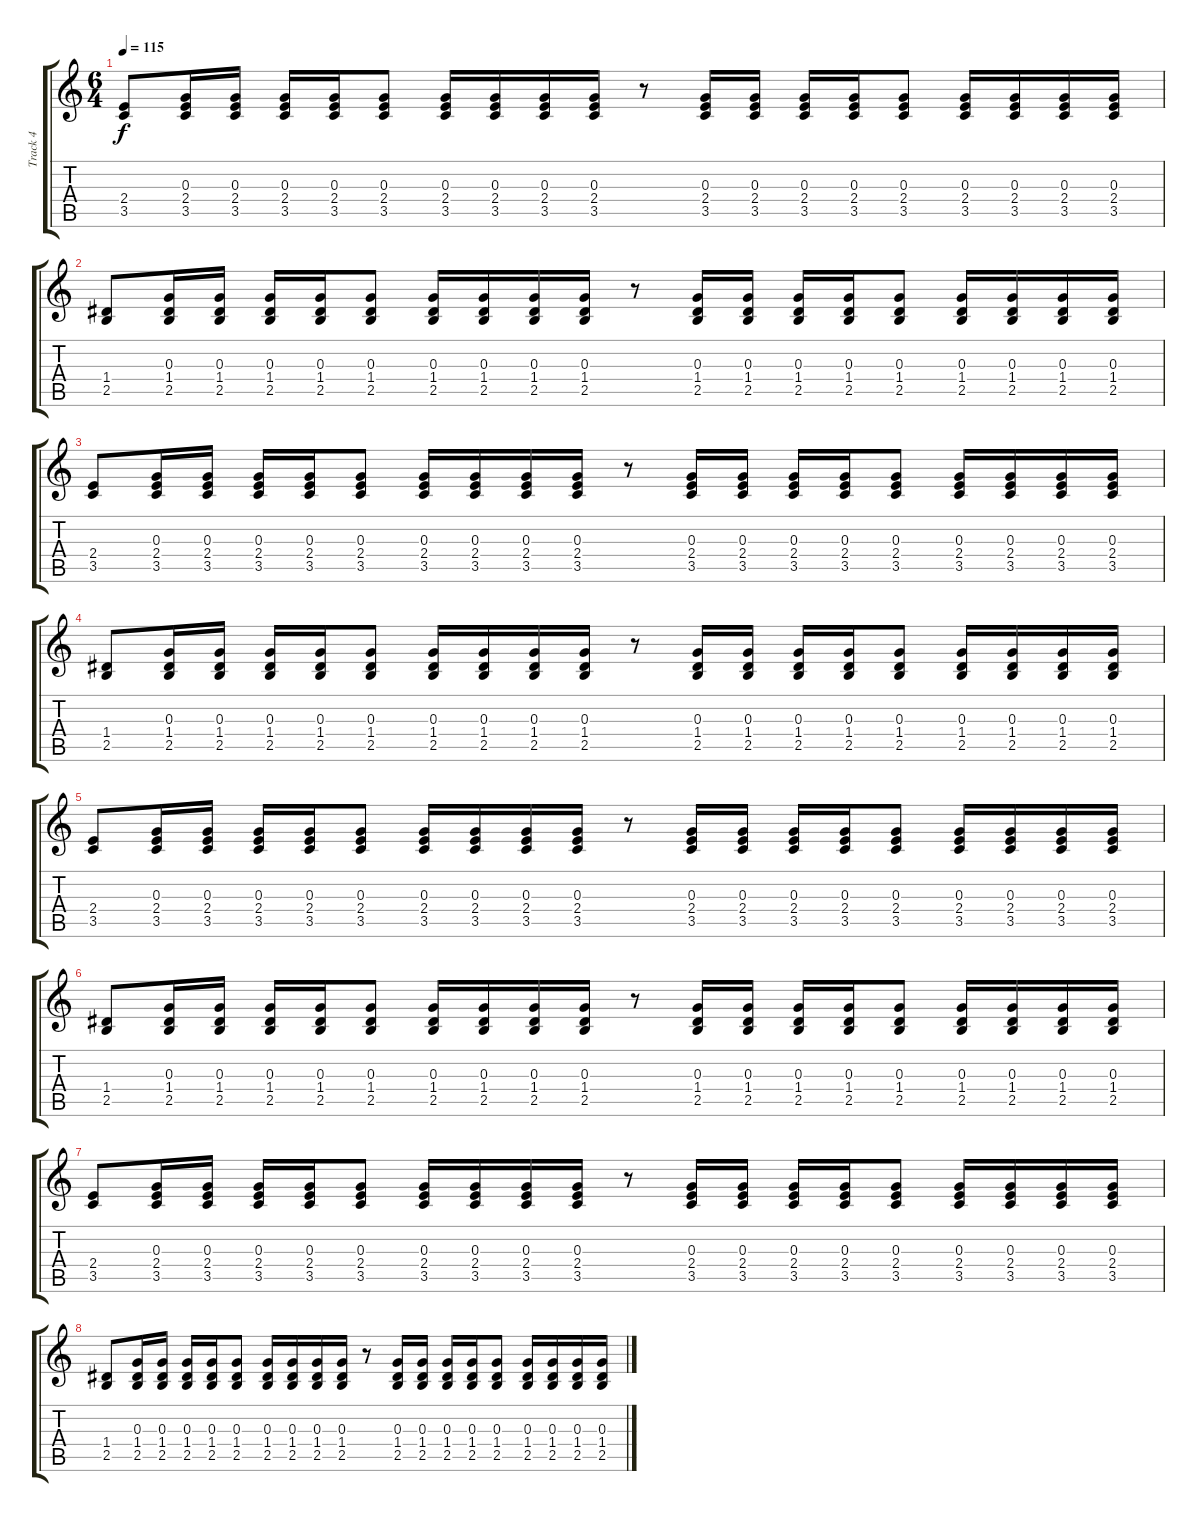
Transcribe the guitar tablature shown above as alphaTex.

\track ("Track 4" "Track 4") {instrument acousticguitarsteel}
\staff {score tabs}
\tuning (E4 B3 G3 D3 A2 E2) {hide}
\ts (6 4)
\tempo 115
\clef g2
\ks c
(2.4 3.5).8{dy f} (0.3 2.4 3.5).16 (0.3 2.4 3.5).16 (0.3 2.4 3.5).16 (0.3 2.4 3.5).16 (0.3 2.4 3.5).8 (0.3 2.4 3.5).16 (0.3 2.4 3.5).16 (0.3 2.4 3.5).16 (0.3 2.4 3.5).16 r.8 (0.3 2.4 3.5).16 (0.3 2.4 3.5).16 (0.3 2.4 3.5).16 (0.3 2.4 3.5).16 (0.3 2.4 3.5).8 (0.3 2.4 3.5).16 (0.3 2.4 3.5).16 (0.3 2.4 3.5).16 (0.3 2.4 3.5).16 |
(1.4 2.5).8 (0.3 1.4 2.5).16 (0.3 1.4 2.5).16 (0.3 1.4 2.5).16 (0.3 1.4 2.5).16 (0.3 1.4 2.5).8 (0.3 1.4 2.5).16 (0.3 1.4 2.5).16 (0.3 1.4 2.5).16 (0.3 1.4 2.5).16 r.8 (0.3 1.4 2.5).16 (0.3 1.4 2.5).16 (0.3 1.4 2.5).16 (0.3 1.4 2.5).16 (0.3 1.4 2.5).8 (0.3 1.4 2.5).16 (0.3 1.4 2.5).16 (0.3 1.4 2.5).16 (0.3 1.4 2.5).16 |
(2.4 3.5).8 (0.3 2.4 3.5).16 (0.3 2.4 3.5).16 (0.3 2.4 3.5).16 (0.3 2.4 3.5).16 (0.3 2.4 3.5).8 (0.3 2.4 3.5).16 (0.3 2.4 3.5).16 (0.3 2.4 3.5).16 (0.3 2.4 3.5).16 r.8 (0.3 2.4 3.5).16 (0.3 2.4 3.5).16 (0.3 2.4 3.5).16 (0.3 2.4 3.5).16 (0.3 2.4 3.5).8 (0.3 2.4 3.5).16 (0.3 2.4 3.5).16 (0.3 2.4 3.5).16 (0.3 2.4 3.5).16 |
(1.4 2.5).8 (0.3 1.4 2.5).16 (0.3 1.4 2.5).16 (0.3 1.4 2.5).16 (0.3 1.4 2.5).16 (0.3 1.4 2.5).8 (0.3 1.4 2.5).16 (0.3 1.4 2.5).16 (0.3 1.4 2.5).16 (0.3 1.4 2.5).16 r.8 (0.3 1.4 2.5).16 (0.3 1.4 2.5).16 (0.3 1.4 2.5).16 (0.3 1.4 2.5).16 (0.3 1.4 2.5).8 (0.3 1.4 2.5).16 (0.3 1.4 2.5).16 (0.3 1.4 2.5).16 (0.3 1.4 2.5).16 |
(2.4 3.5).8 (0.3 2.4 3.5).16 (0.3 2.4 3.5).16 (0.3 2.4 3.5).16 (0.3 2.4 3.5).16 (0.3 2.4 3.5).8 (0.3 2.4 3.5).16 (0.3 2.4 3.5).16 (0.3 2.4 3.5).16 (0.3 2.4 3.5).16 r.8 (0.3 2.4 3.5).16 (0.3 2.4 3.5).16 (0.3 2.4 3.5).16 (0.3 2.4 3.5).16 (0.3 2.4 3.5).8 (0.3 2.4 3.5).16 (0.3 2.4 3.5).16 (0.3 2.4 3.5).16 (0.3 2.4 3.5).16 |
(1.4 2.5).8 (0.3 1.4 2.5).16 (0.3 1.4 2.5).16 (0.3 1.4 2.5).16 (0.3 1.4 2.5).16 (0.3 1.4 2.5).8 (0.3 1.4 2.5).16 (0.3 1.4 2.5).16 (0.3 1.4 2.5).16 (0.3 1.4 2.5).16 r.8 (0.3 1.4 2.5).16 (0.3 1.4 2.5).16 (0.3 1.4 2.5).16 (0.3 1.4 2.5).16 (0.3 1.4 2.5).8 (0.3 1.4 2.5).16 (0.3 1.4 2.5).16 (0.3 1.4 2.5).16 (0.3 1.4 2.5).16 |
(2.4 3.5).8 (0.3 2.4 3.5).16 (0.3 2.4 3.5).16 (0.3 2.4 3.5).16 (0.3 2.4 3.5).16 (0.3 2.4 3.5).8 (0.3 2.4 3.5).16 (0.3 2.4 3.5).16 (0.3 2.4 3.5).16 (0.3 2.4 3.5).16 r.8 (0.3 2.4 3.5).16 (0.3 2.4 3.5).16 (0.3 2.4 3.5).16 (0.3 2.4 3.5).16 (0.3 2.4 3.5).8 (0.3 2.4 3.5).16 (0.3 2.4 3.5).16 (0.3 2.4 3.5).16 (0.3 2.4 3.5).16 |
(1.4 2.5).8 (0.3 1.4 2.5).16 (0.3 1.4 2.5).16 (0.3 1.4 2.5).16 (0.3 1.4 2.5).16 (0.3 1.4 2.5).8 (0.3 1.4 2.5).16 (0.3 1.4 2.5).16 (0.3 1.4 2.5).16 (0.3 1.4 2.5).16 r.8 (0.3 1.4 2.5).16 (0.3 1.4 2.5).16 (0.3 1.4 2.5).16 (0.3 1.4 2.5).16 (0.3 1.4 2.5).8 (0.3 1.4 2.5).16 (0.3 1.4 2.5).16 (0.3 1.4 2.5).16 (0.3 1.4 2.5).16
